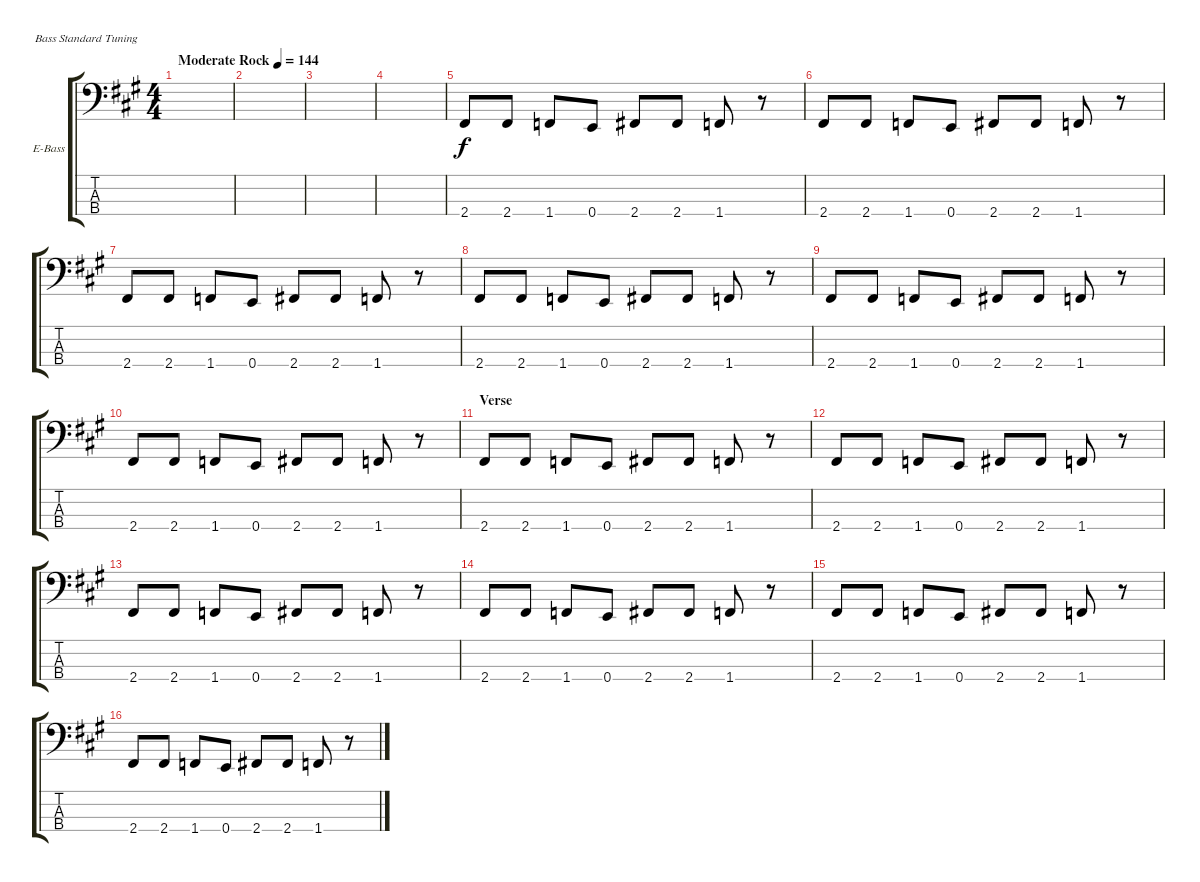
\defaultSystemsLayout 4
\bracketExtendMode groupsimilarinstruments
\firstSystemTrackNameOrientation horizontal
\otherSystemsTrackNameOrientation horizontal
\track ("Electric Bass" "E-Bass") {instrument electricbassfinger}
\staff {score tabs}
\tuning (G2 D2 A1 E1)
\ts (4 4)
\tempo (144 "Moderate Rock")
\clef f4
\scale
1.10088
\ks a
|
\scale
0.899117 |
\scale
1.07062 |
\scale
0.929382 |
\scale
1.07062 2.4.8 2.4.8 1.4.8 0.4.8 2.4.8 2.4.8 1.4.8 r.8 |
\scale
0.929382 2.4.8 2.4.8 1.4.8 0.4.8 2.4.8 2.4.8 1.4.8 r.8 |
\scale
1.07062 2.4.8 2.4.8 1.4.8 0.4.8 2.4.8 2.4.8 1.4.8 r.8 |
\scale
0.929382 2.4.8 2.4.8 1.4.8 0.4.8 2.4.8 2.4.8 1.4.8 r.8 |
\scale
1.07062 2.4.8 2.4.8 1.4.8 0.4.8 2.4.8 2.4.8 1.4.8 r.8 |
\scale
0.929382 2.4.8 2.4.8 1.4.8 0.4.8 2.4.8 2.4.8 1.4.8 r.8 |
\section ("" "Verse")
\scale
1.07062 2.4.8 2.4.8 1.4.8 0.4.8 2.4.8 2.4.8 1.4.8 r.8 |
\scale
0.929382 2.4.8 2.4.8 1.4.8 0.4.8 2.4.8 2.4.8 1.4.8 r.8 |
\scale
1.07062 2.4.8 2.4.8 1.4.8 0.4.8 2.4.8 2.4.8 1.4.8 r.8 |
\scale
0.929382 2.4.8 2.4.8 1.4.8 0.4.8 2.4.8 2.4.8 1.4.8 r.8 |
\scale
1.07062 2.4.8 2.4.8 1.4.8 0.4.8 2.4.8 2.4.8 1.4.8 r.8 |
\scale
0.929382 2.4.8 2.4.8 1.4.8 0.4.8 2.4.8 2.4.8 1.4.8 r.8
